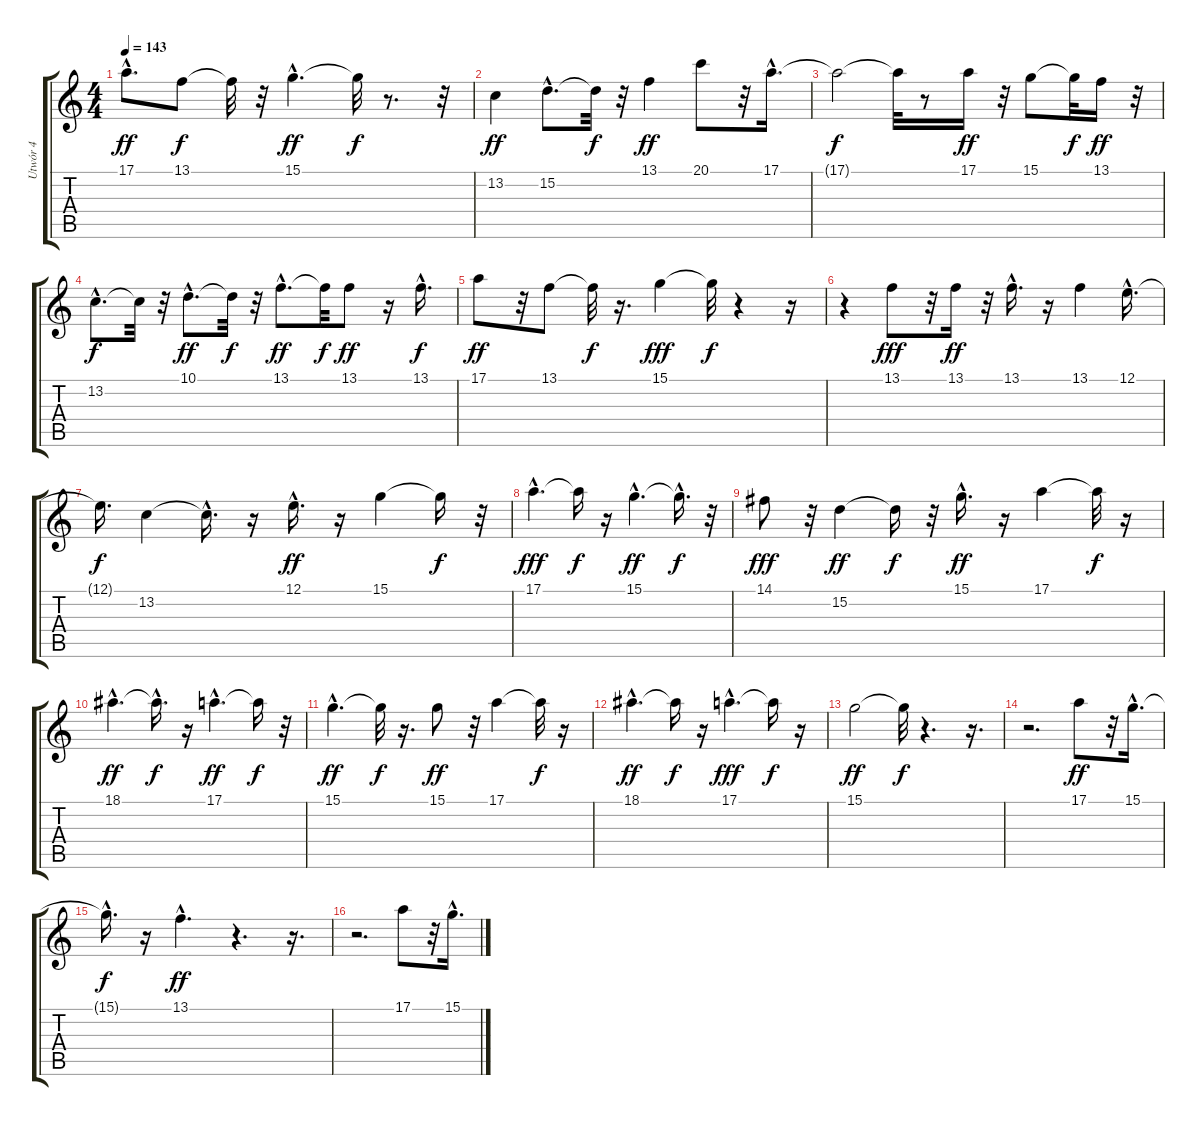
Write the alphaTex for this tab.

\track ("Utwór 4" "Utwór 4") {instrument fx4atmosphere}
\staff {score tabs}
\tuning (E4 B3 G3 D3 A2 E2) {hide}
\ts (4 4)
\tempo 143
\clef g2
\ks c
17.1{hac}.8{d dy ff} 13.1.8{dy f} 13.1{t}.32 r.32 15.1{hac}.4{d dy ff} 15.1{t}.32{dy f} r.8{d} r.32 |
13.2.4{dy ff} 15.2{hac}.8{d} 15.2{t}.32{dy f} r.32 13.1.4{dy ff} 20.1.8 r.32 17.1{hac}.16{d} |
17.1{t}.2{dy f} 17.1{t}.32 r.8 17.1.16{dy ff} r.32 15.1.8 15.1{t}.32{dy f} 13.1.16{dy ff} r.32 |
13.2{hac}.8{d dy f} 13.2{t}.32 r.32 10.1{hac}.8{d dy ff} 10.1{t}.32{dy f} r.32 13.1{hac}.8{d dy ff} 13.1{t}.32{dy f} 13.1.8{dy ff} r.16 13.1{hac}.16{d dy f} |
17.1.8{dy ff} r.32 13.1.8 13.1{t}.32{dy f} r.16{d} 15.1.4{dy fff} 15.1{t}.32{dy f} r.4 r.16 |
r.4 13.1.8{dy fff} r.32 13.1.16{dy ff} r.32 13.1{hac}.16{d} r.16 13.1.4 12.1{hac}.16{d} |
12.1{t}.16{d dy f} 13.2.4 13.2{hac t}.16{d} r.16 12.1{hac}.16{d dy ff} r.16 15.1.4 15.1{t}.16{dy f} r.32 |
17.1{hac}.4{d dy fff} 17.1{t}.16{dy f} r.16 15.1{hac}.4{d dy ff} 15.1{hac t}.16{d dy f} r.32 |
14.1.8{dy fff} r.32 15.2.4{dy ff} 15.2{t}.16{dy f} r.32 15.1{hac}.16{d dy ff} r.16 17.1.4 17.1{t}.32{dy f} r.16 |
18.1{hac}.4{d dy ff} 18.1{hac t}.16{d dy f} r.16 17.1{hac}.4{d dy ff} 17.1{t}.16{dy f} r.32 |
15.1{hac}.4{d dy ff} 15.1{t}.32{dy f} r.16{d} 15.1.8{dy ff} r.32 17.1.4 17.1{t}.32{dy f} r.16 |
18.1{hac}.4{d dy ff} 18.1{t}.16{dy f} r.16 17.1{hac}.4{d dy fff} 17.1{t}.16{dy f} r.16 |
15.1.2{dy ff} 15.1{t}.32{dy f} r.4{d} r.16{d} |
r.2{d} 17.1.8{dy ff} r.32 15.1{hac}.16{d} |
15.1{hac t}.16{d dy f} r.16 13.1{hac}.4{d dy ff} r.4{d} r.16{d} |
r.2{d} 17.1.8 r.32 15.1{hac}.16{d}
